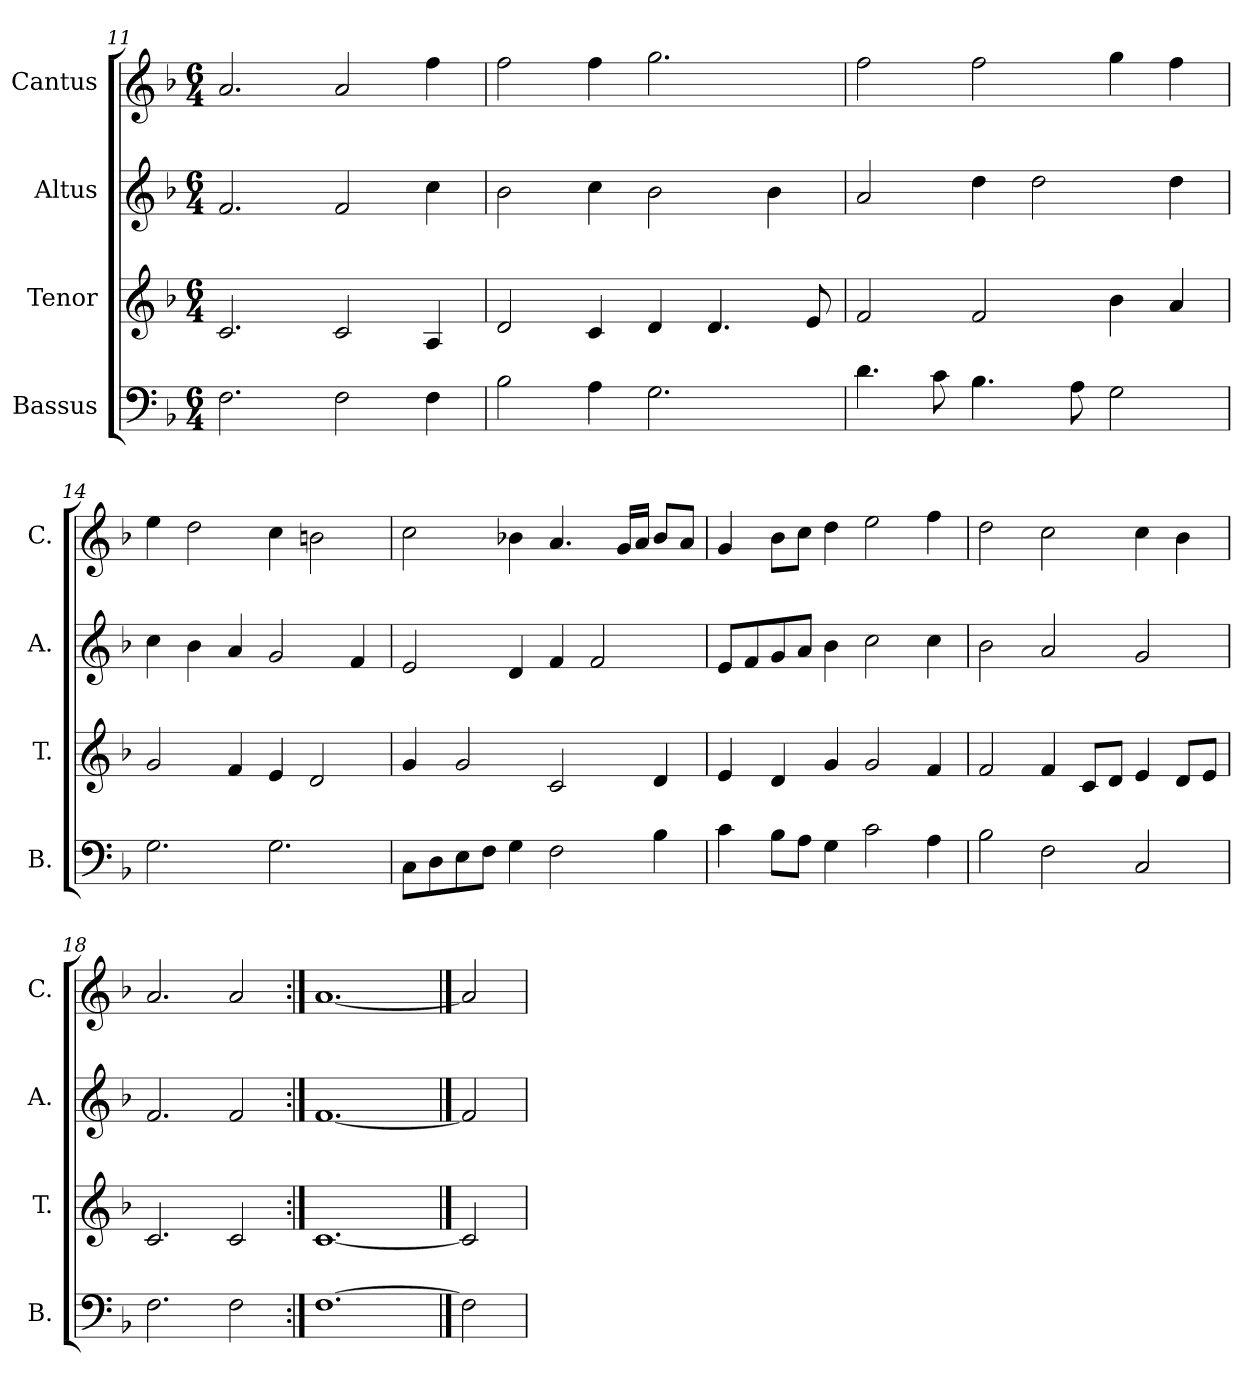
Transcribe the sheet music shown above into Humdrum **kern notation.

**kern	**kern	**kern	**kern
*part4	*part3	*part2	*part1
*staff4	*staff3	*staff2	*staff1
*I"Bassus	*I"Tenor	*I"Altus	*I"Cantus
*I'B.	*I'T.	*I'A.	*I'C.
*clefF4	*clefG2	*clefG2	*clefG2
*k[b-]	*k[b-]	*k[b-]	*k[b-]
*F:	*F:	*F:	*F:
*M6/4	*M6/4	*M6/4	*M6/4
=11	=11	=11	=11
2.F\	2.c/	2.f/	2.a/
2F\	2c/	2f/	2a/
4F\	4A/	4cc\	4ff\
=12	=12	=12	=12
2B-\	2d/	2b-\	2ff\
4A\	4c/	4cc\	4ff\
2.G\	4d/	2b-\	2.gg\
.	4.d/	.	.
.	.	4b-\	.
.	8e/	.	.
=13	=13	=13	=13
4.d\	2f/	2a/	2ff\
8c\	.	.	.
4.B-\	2f/	4dd\	2ff\
.	.	2dd\	.
8A\	.	.	.
2G\	4b-\	.	4gg\
.	4a/	4dd\	4ff\
=14	=14	=14	=14
2.G\	2g/	4cc\	4ee\
.	.	4b-\	2dd\
.	4f/	4a/	.
2.G\	4e/	2g/	4cc\
.	2d/	.	2bn\
.	.	4f/	.
!!LO:LB:g=z
=15	=15	=15	=15
8C\L	4g/	2e/	2cc\
8D\	.	.	.
8E\	2g/	.	.
8F\J	.	.	.
4G\	.	4d/	4b-X\
2F\	2c/	4f/	4.a/
.	.	2f/	.
.	.	.	16g/LL
.	.	.	16a/JJ
4B-\	4d/	.	8b-/L
.	.	.	8a/J
=16	=16	=16	=16
4c\	4e/	8e/L	4g/
.	.	8f/	.
8B-\L	4d/	8g/	8b-\L
8A\J	.	8a/J	8cc\J
4G\	4g/	4b-\	4dd\
2c\	2g/	2cc\	2ee\
4A\	4f/	4cc\	4ff\
=17	=17	=17	=17
2B-\	2f/	2b-\	2dd\
2F\	4f/	2a/	2cc\
.	8c/L	.	.
.	8d/J	.	.
2C/	4e/	2g/	4cc\
.	8d/L	.	4b-\
.	8e/J	.	.
=18	=18	=18	=18
2.F\	2.c/	2.f/	2.a/
2F\	2c/	2f/	2a/
=19:|!	=19:|!	=19:|!	=19:|!
[1.F	[1.c	[1.f	[1.a
==20	==20	==20	==20
2F]	2c]	2f]	2a]
=	=	=	=
*-	*-	*-	*-
